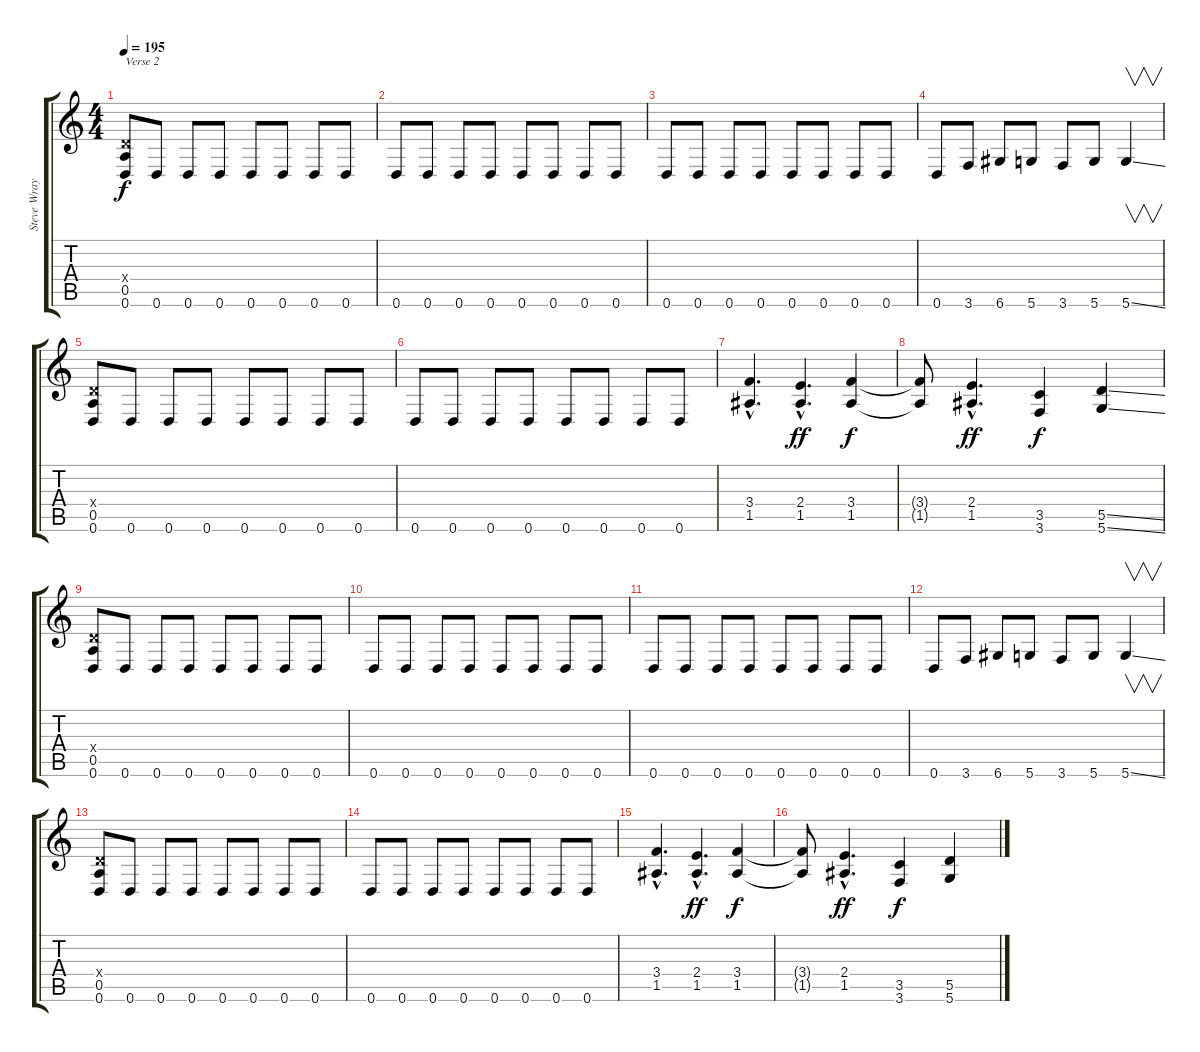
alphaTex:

\track ("Steve Wray" "Steve Wray") {instrument distortionguitar}
\staff {score tabs}
\tuning (E4 B3 G3 D3 A2 D2) {hide}
\ts (4 4)
\tempo 195
\clef g2
\ks c
(0.4{x} 0.5 0.6).8{txt "Verse 2" dy f} 0.6.8 0.6.8 0.6.8 0.6.8 0.6.8 0.6.8 0.6.8 |
0.6.8 0.6.8 0.6.8 0.6.8 0.6.8 0.6.8 0.6.8 0.6.8 |
0.6.8 0.6.8 0.6.8 0.6.8 0.6.8 0.6.8 0.6.8 0.6.8 |
0.6.8 3.6.8 6.6.8 5.6.8 3.6.8 5.6.8 5.6{ss}.4{v} |
(0.4{x} 0.5 0.6).8 0.6.8 0.6.8 0.6.8 0.6.8 0.6.8 0.6.8 0.6.8 |
0.6.8 0.6.8 0.6.8 0.6.8 0.6.8 0.6.8 0.6.8 0.6.8 |
(3.4{hac} 1.5{hac}).4{d} (2.4{hac} 1.5{hac}).4{d dy ff} (3.4 1.5).4{dy f} |
(3.4{t} 1.5{t}).8 (2.4{hac} 1.5{hac}).4{d dy ff} (3.5 3.6).4{dy f} (5.5{ss} 5.6{ss}).4 |
(0.4{x} 0.5 0.6).8 0.6.8 0.6.8 0.6.8 0.6.8 0.6.8 0.6.8 0.6.8 |
0.6.8 0.6.8 0.6.8 0.6.8 0.6.8 0.6.8 0.6.8 0.6.8 |
0.6.8 0.6.8 0.6.8 0.6.8 0.6.8 0.6.8 0.6.8 0.6.8 |
0.6.8 3.6.8 6.6.8 5.6.8 3.6.8 5.6.8 5.6{ss}.4{v} |
(0.4{x} 0.5 0.6).8 0.6.8 0.6.8 0.6.8 0.6.8 0.6.8 0.6.8 0.6.8 |
0.6.8 0.6.8 0.6.8 0.6.8 0.6.8 0.6.8 0.6.8 0.6.8 |
(3.4{hac} 1.5{hac}).4{d} (2.4{hac} 1.5{hac}).4{d dy ff} (3.4 1.5).4{dy f} |
(3.4{t} 1.5{t}).8 (2.4{hac} 1.5{hac}).4{d dy ff} (3.5 3.6).4{dy f} (5.5 5.6).4
